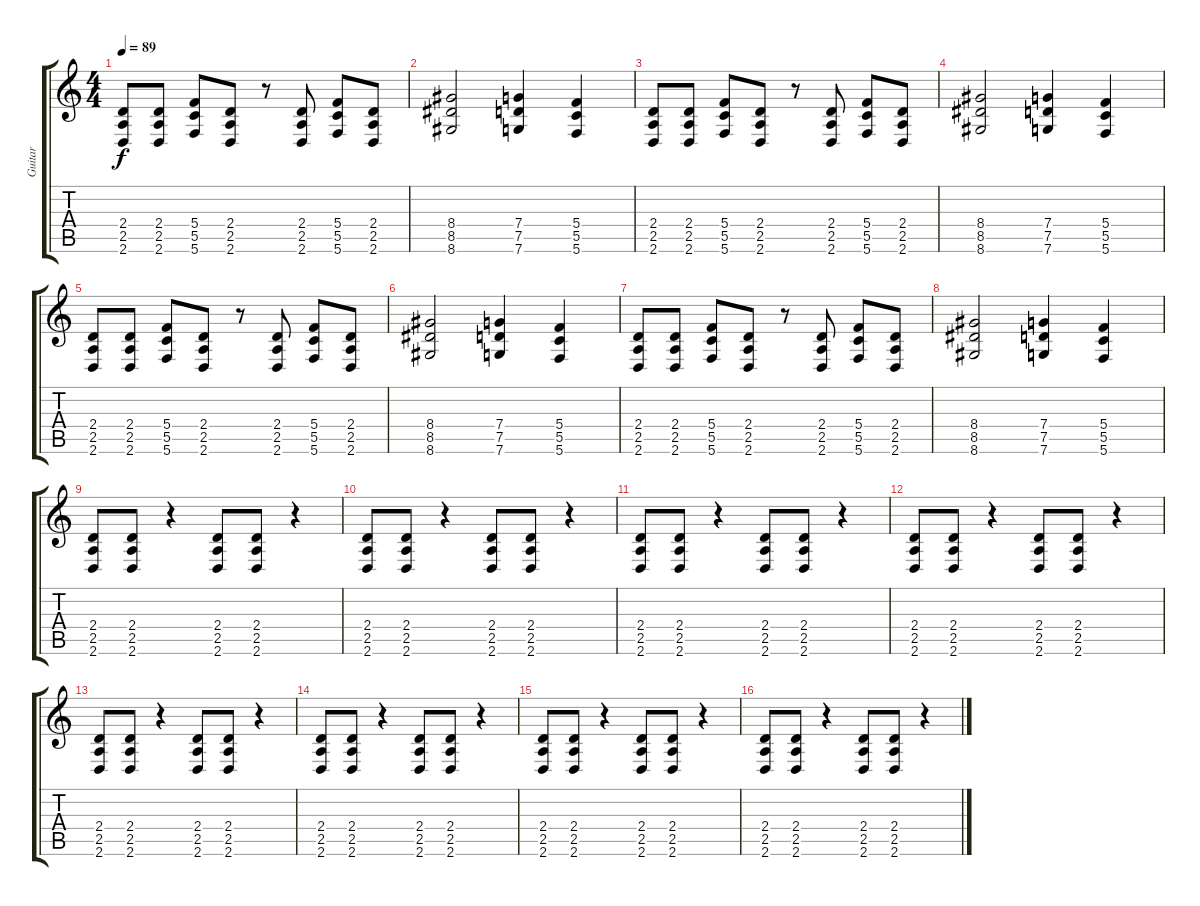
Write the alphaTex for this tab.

\track ("Guitar" "Guitar") {instrument distortionguitar}
\staff {score tabs}
\tuning (D4 A3 F3 C3 G2 C2) {hide}
\ts (4 4)
\tempo 89
\clef g2
\ks c
(2.4 2.5 2.6).8{dy f} (2.4 2.5 2.6).8 (5.4 5.5 5.6).8 (2.4 2.5 2.6).8 r.8 (2.4 2.5 2.6).8 (5.4 5.5 5.6).8 (2.4 2.5 2.6).8 |
(8.4 8.5 8.6).2 (7.4 7.5 7.6).4 (5.4 5.5 5.6).4 |
(2.4 2.5 2.6).8 (2.4 2.5 2.6).8 (5.4 5.5 5.6).8 (2.4 2.5 2.6).8 r.8 (2.4 2.5 2.6).8 (5.4 5.5 5.6).8 (2.4 2.5 2.6).8 |
(8.4 8.5 8.6).2 (7.4 7.5 7.6).4 (5.4 5.5 5.6).4 |
(2.4 2.5 2.6).8 (2.4 2.5 2.6).8 (5.4 5.5 5.6).8 (2.4 2.5 2.6).8 r.8 (2.4 2.5 2.6).8 (5.4 5.5 5.6).8 (2.4 2.5 2.6).8 |
(8.4 8.5 8.6).2 (7.4 7.5 7.6).4 (5.4 5.5 5.6).4 |
(2.4 2.5 2.6).8 (2.4 2.5 2.6).8 (5.4 5.5 5.6).8 (2.4 2.5 2.6).8 r.8 (2.4 2.5 2.6).8 (5.4 5.5 5.6).8 (2.4 2.5 2.6).8 |
(8.4 8.5 8.6).2 (7.4 7.5 7.6).4 (5.4 5.5 5.6).4 |
(2.4 2.5 2.6).8 (2.4 2.5 2.6).8 r.4 (2.4 2.5 2.6).8 (2.4 2.5 2.6).8 r.4 |
(2.4 2.5 2.6).8 (2.4 2.5 2.6).8 r.4 (2.4 2.5 2.6).8 (2.4 2.5 2.6).8 r.4 |
(2.4 2.5 2.6).8 (2.4 2.5 2.6).8 r.4 (2.4 2.5 2.6).8 (2.4 2.5 2.6).8 r.4 |
(2.4 2.5 2.6).8 (2.4 2.5 2.6).8 r.4 (2.4 2.5 2.6).8 (2.4 2.5 2.6).8 r.4 |
(2.4 2.5 2.6).8 (2.4 2.5 2.6).8 r.4 (2.4 2.5 2.6).8 (2.4 2.5 2.6).8 r.4 |
(2.4 2.5 2.6).8 (2.4 2.5 2.6).8 r.4 (2.4 2.5 2.6).8 (2.4 2.5 2.6).8 r.4 |
(2.4 2.5 2.6).8 (2.4 2.5 2.6).8 r.4 (2.4 2.5 2.6).8 (2.4 2.5 2.6).8 r.4 |
(2.4 2.5 2.6).8 (2.4 2.5 2.6).8 r.4 (2.4 2.5 2.6).8 (2.4 2.5 2.6).8 r.4
